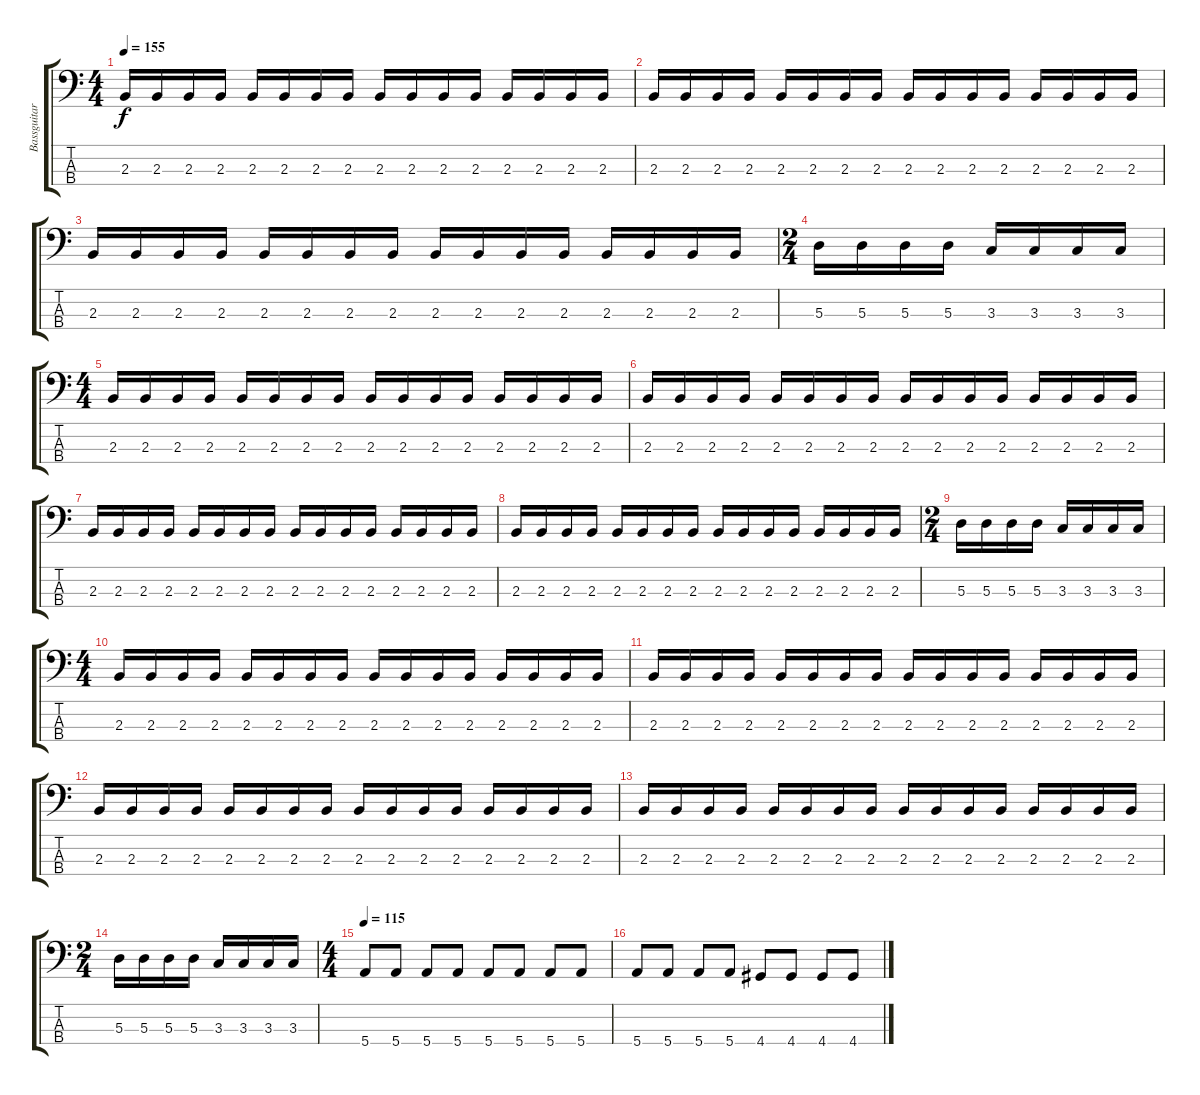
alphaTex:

\track ("Bassguitar" "Bassguitar") {instrument electricbassfinger}
\staff {score tabs}
\tuning (G2 D2 A1 E1) {hide}
\ts (4 4)
\tempo 155
\clef f4
\ks c
2.3.16{dy f} 2.3.16 2.3.16 2.3.16 2.3.16 2.3.16 2.3.16 2.3.16 2.3.16 2.3.16 2.3.16 2.3.16 2.3.16 2.3.16 2.3.16 2.3.16 |
2.3.16 2.3.16 2.3.16 2.3.16 2.3.16 2.3.16 2.3.16 2.3.16 2.3.16 2.3.16 2.3.16 2.3.16 2.3.16 2.3.16 2.3.16 2.3.16 |
2.3.16 2.3.16 2.3.16 2.3.16 2.3.16 2.3.16 2.3.16 2.3.16 2.3.16 2.3.16 2.3.16 2.3.16 2.3.16 2.3.16 2.3.16 2.3.16 |
\ts (2 4)
5.3.16 5.3.16 5.3.16 5.3.16 3.3.16 3.3.16 3.3.16 3.3.16 |
\ts (4 4)
2.3.16 2.3.16 2.3.16 2.3.16 2.3.16 2.3.16 2.3.16 2.3.16 2.3.16 2.3.16 2.3.16 2.3.16 2.3.16 2.3.16 2.3.16 2.3.16 |
2.3.16 2.3.16 2.3.16 2.3.16 2.3.16 2.3.16 2.3.16 2.3.16 2.3.16 2.3.16 2.3.16 2.3.16 2.3.16 2.3.16 2.3.16 2.3.16 |
2.3.16 2.3.16 2.3.16 2.3.16 2.3.16 2.3.16 2.3.16 2.3.16 2.3.16 2.3.16 2.3.16 2.3.16 2.3.16 2.3.16 2.3.16 2.3.16 |
2.3.16 2.3.16 2.3.16 2.3.16 2.3.16 2.3.16 2.3.16 2.3.16 2.3.16 2.3.16 2.3.16 2.3.16 2.3.16 2.3.16 2.3.16 2.3.16 |
\ts (2 4)
5.3.16 5.3.16 5.3.16 5.3.16 3.3.16 3.3.16 3.3.16 3.3.16 |
\ts (4 4)
2.3.16 2.3.16 2.3.16 2.3.16 2.3.16 2.3.16 2.3.16 2.3.16 2.3.16 2.3.16 2.3.16 2.3.16 2.3.16 2.3.16 2.3.16 2.3.16 |
2.3.16 2.3.16 2.3.16 2.3.16 2.3.16 2.3.16 2.3.16 2.3.16 2.3.16 2.3.16 2.3.16 2.3.16 2.3.16 2.3.16 2.3.16 2.3.16 |
2.3.16 2.3.16 2.3.16 2.3.16 2.3.16 2.3.16 2.3.16 2.3.16 2.3.16 2.3.16 2.3.16 2.3.16 2.3.16 2.3.16 2.3.16 2.3.16 |
2.3.16 2.3.16 2.3.16 2.3.16 2.3.16 2.3.16 2.3.16 2.3.16 2.3.16 2.3.16 2.3.16 2.3.16 2.3.16 2.3.16 2.3.16 2.3.16 |
\ts (2 4)
5.3.16 5.3.16 5.3.16 5.3.16 3.3.16 3.3.16 3.3.16 3.3.16 |
\ts (4 4)
\tempo 115
5.4.8 5.4.8 5.4.8 5.4.8 5.4.8 5.4.8 5.4.8 5.4.8 |
5.4.8 5.4.8 5.4.8 5.4.8 4.4.8 4.4.8 4.4.8 4.4.8
